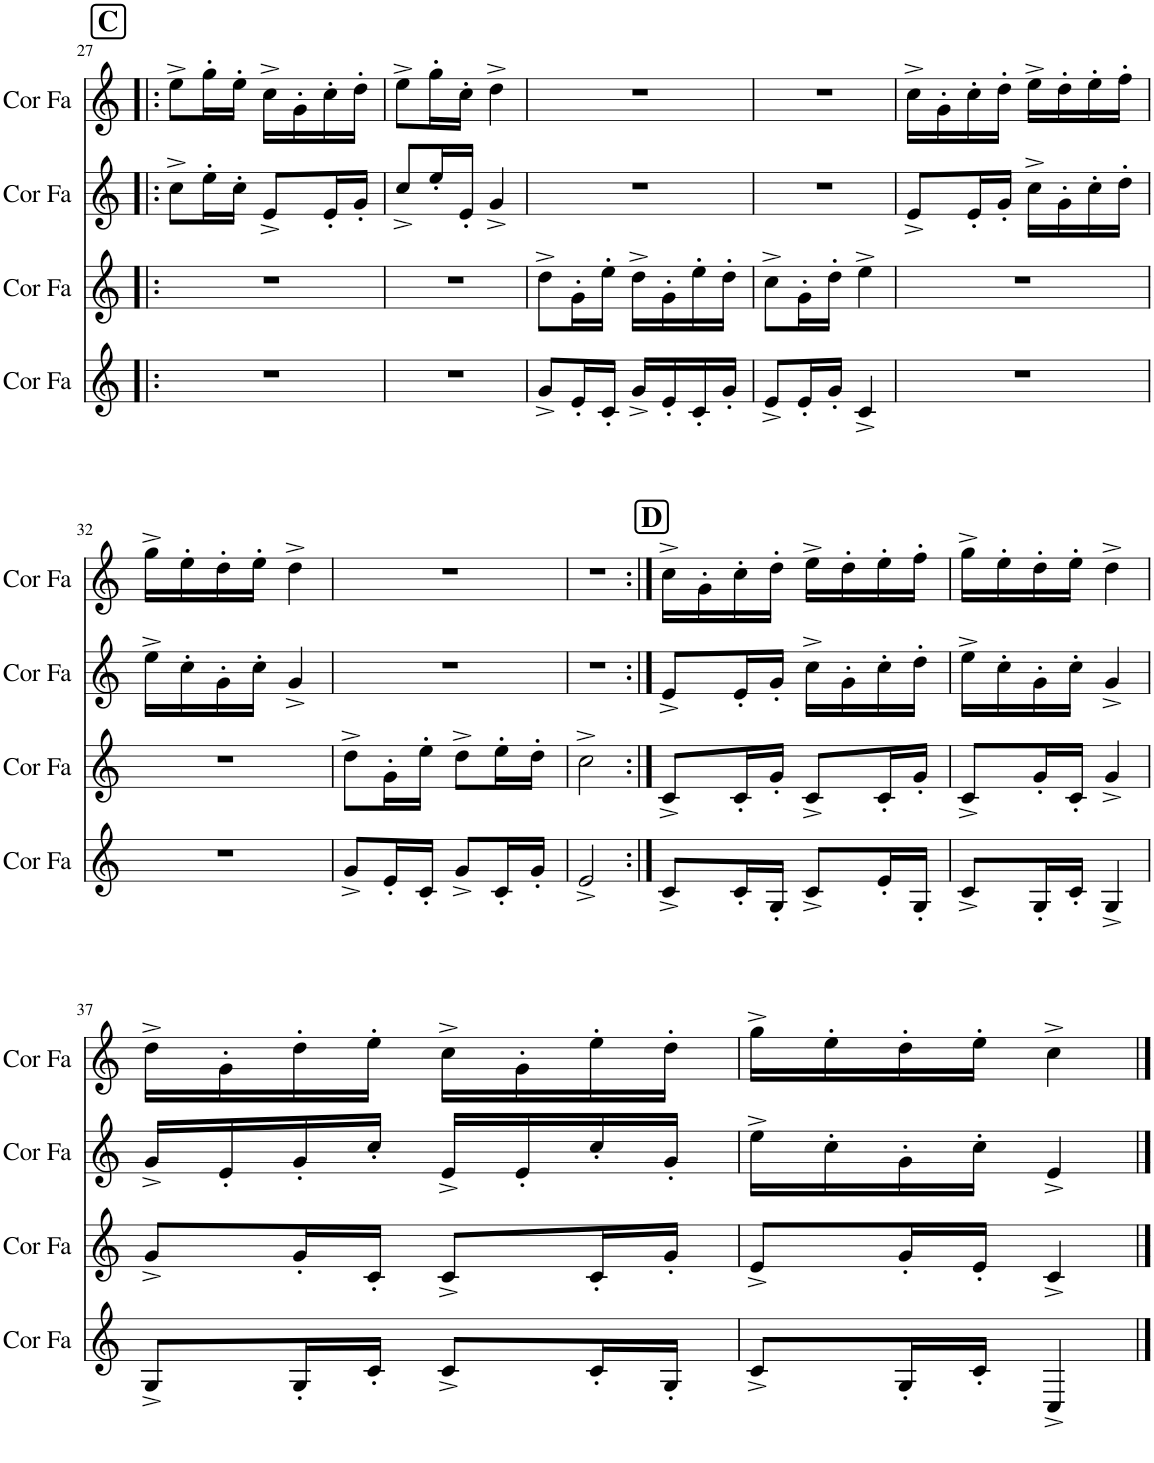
**kern	**kern	**kern	**kern
*part4	*part3	*part2	*part1
*staff4	*staff3	*staff2	*staff1
*I"Cor en Fa	*I"Cor en Fa	*I"Cor en Fa	*I"Cor en Fa
*I'Cor Fa	*I'Cor Fa	*I'Cor Fa	*I'Cor Fa
!!LO:PB:g=z
*clefG2	*clefG2	*clefG2	*clefG2
*Trd4c7	*Trd4c7	*Trd4c7	*Trd4c7
*k[]	*k[]	*k[]	*k[]
*M2/4	*M2/4	*M2/4	*M2/4
!!LO:REH:place=s1:a:B:cj:fs=14:t=C
=27!|:	=27!|:	=27!|:	=27!|:
2r	2r	8cc^\L	8ee^\L
.	.	16ee'\L	16gg'\L
.	.	16cc'\JJ	16ee'\JJ
.	.	8e^/L	16cc^\LL
.	.	.	16g'\
.	.	16e'/L	16cc'\
.	.	16g'/JJ	16dd'\JJ
=28	=28	=28	=28
2r	2r	8cc^/L	8ee^\L
.	.	16ee'/L	16gg'\L
.	.	16e'/JJ	16cc'\JJ
.	.	4g^/	4dd^\
=29	=29	=29	=29
8g^/L	8dd^\L	2r	2r
16e'/L	16g'\L	.	.
16c'/JJ	16ee'\JJ	.	.
16g^/LL	16dd^\LL	.	.
16e'/	16g'\	.	.
16c'/	16ee'\	.	.
16g'/JJ	16dd'\JJ	.	.
=30	=30	=30	=30
8e^/L	8cc^\L	2r	2r
16e'/L	16g'\L	.	.
16g'/JJ	16dd'\JJ	.	.
4c^/	4ee^\	.	.
=31	=31	=31	=31
2r	2r	8e^/L	16cc^\LL
.	.	.	16g'\
.	.	16e'/L	16cc'\
.	.	16g'/JJ	16dd'\JJ
.	.	16cc^\LL	16ee^\LL
.	.	16g'\	16dd'\
.	.	16cc'\	16ee'\
.	.	16dd'\JJ	16ff'\JJ
!!LO:LB:g=z
=32	=32	=32	=32
2r	2r	16ee^\LL	16gg^\LL
.	.	16cc'\	16ee'\
.	.	16g'\	16dd'\
.	.	16cc'\JJ	16ee'\JJ
.	.	4g^/	4dd^\
=33	=33	=33	=33
8g^/L	8dd^\L	2r	2r
16e'/L	16g'\L	.	.
16c'/JJ	16ee'\JJ	.	.
8g^/L	8dd^\L	.	.
16c'/L	16ee'\L	.	.
16g'/JJ	16dd'\JJ	.	.
=34	=34	=34	=34
2e^/	2cc^\	2r	2r
!!LO:REH:place=s1:a:B:cj:fs=14:t=D
=35:|!	=35:|!	=35:|!	=35:|!
8c^/L	8c^/L	8e^/L	16cc^\LL
.	.	.	16g'\
16c'/L	16c'/L	16e'/L	16cc'\
16G'/JJ	16g'/JJ	16g'/JJ	16dd'\JJ
8c^/L	8c^/L	16cc^\LL	16ee^\LL
.	.	16g'\	16dd'\
16e'/L	16c'/L	16cc'\	16ee'\
16G'/JJ	16g'/JJ	16dd'\JJ	16ff'\JJ
=36	=36	=36	=36
8c^/L	8c^/L	16ee^\LL	16gg^\LL
.	.	16cc'\	16ee'\
16G'/L	16g'/L	16g'\	16dd'\
16c'/JJ	16c'/JJ	16cc'\JJ	16ee'\JJ
4G^/	4g^/	4g^/	4dd^\
!!LO:LB:g=z
=37	=37	=37	=37
8G^/L	8g^/L	16g^/LL	16dd^\LL
.	.	16e'/	16g'\
16G'/L	16g'/L	16g'/	16dd'\
16c'/JJ	16c'/JJ	16cc'/JJ	16ee'\JJ
8c^/L	8c^/L	16e^/LL	16cc^\LL
.	.	16e'/	16g'\
16c'/L	16c'/L	16cc'/	16ee'\
16G'/JJ	16g'/JJ	16g'/JJ	16dd'\JJ
=38	=38	=38	=38
8c^/L	8e^/L	16ee^\LL	16gg^\LL
.	.	16cc'\	16ee'\
16G'/L	16g'/L	16g'\	16dd'\
16c'/JJ	16e'/JJ	16cc'\JJ	16ee'\JJ
4C^/	4c^/	4e^/	4cc^\
==	==	==	==
*-	*-	*-	*-
